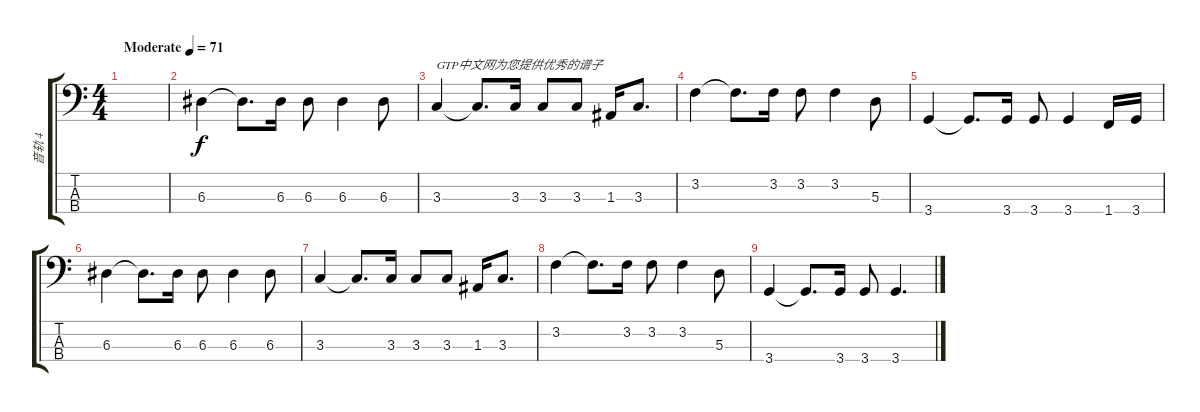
\track ("音轨 4" "音轨 4") {instrument electricbassfinger}
\staff {score tabs}
\tuning (G2 D2 A1 E1) {hide}
\ts (4 4)
\tempo (71 "Moderate")
\clef f4
\ks c
|
6.3.4 6.3{t}.8{d} 6.3.16 6.3.8 6.3.4 6.3.8 |
3.3.4{txt "GTP中文网为您提供优秀的谱子"} 3.3{t}.8{d} 3.3.16 3.3.8 3.3.8 1.3.16 3.3.8{d} |
3.2.4 3.2{t}.8{d} 3.2.16 3.2.8 3.2.4 5.3.8 |
3.4.4 3.4{t}.8{d} 3.4.16 3.4.8 3.4.4 1.4.16 3.4.16 |
6.3.4 6.3{t}.8{d} 6.3.16 6.3.8 6.3.4 6.3.8 |
3.3.4 3.3{t}.8{d} 3.3.16 3.3.8 3.3.8 1.3.16 3.3.8{d} |
3.2.4 3.2{t}.8{d} 3.2.16 3.2.8 3.2.4 5.3.8 |
3.4.4 3.4{t}.8{d} 3.4.16 3.4.8 3.4.4{d}
